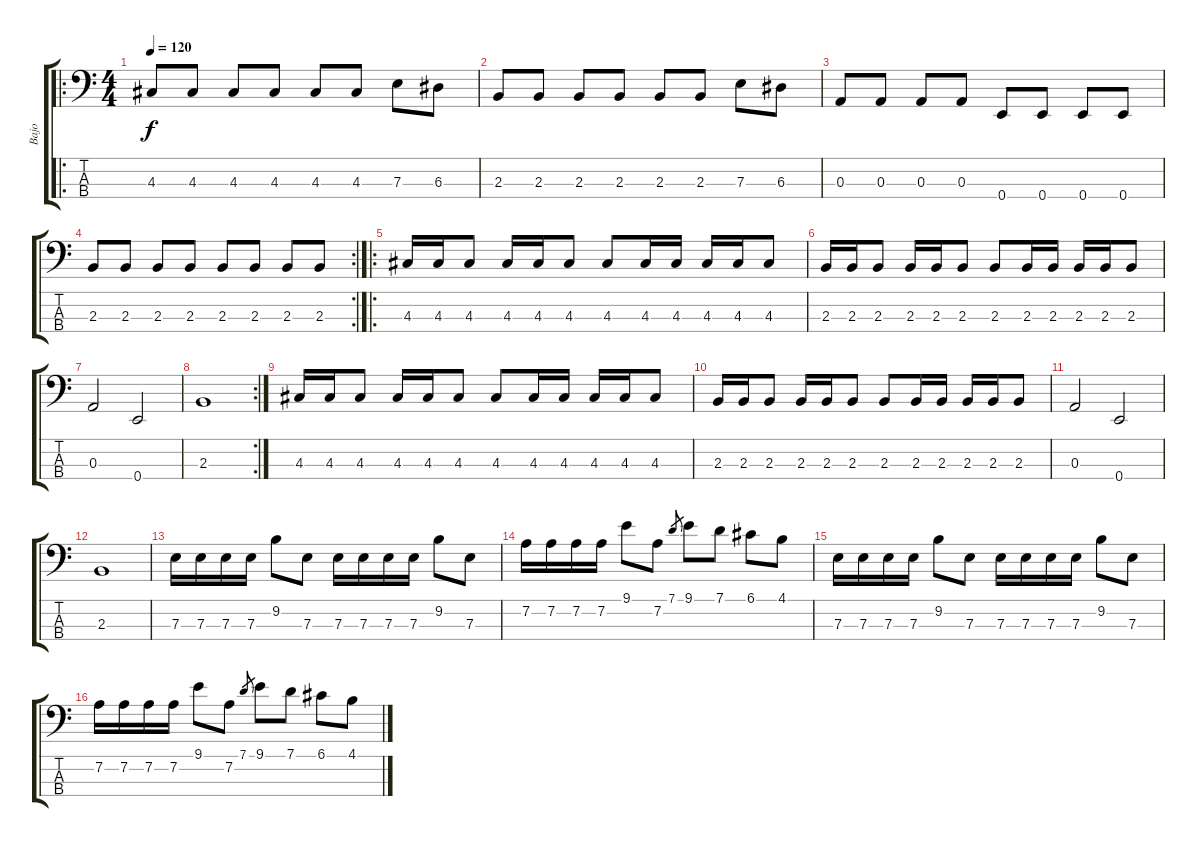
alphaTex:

\track ("Bajo" "Bajo") {instrument electricbassfinger}
\staff {score tabs}
\tuning (G2 D2 A1 E1) {hide}
\ro
\ts (4 4)
\tempo 120
\clef f4
\ks c
4.3.8{dy f instrument electricbassfinger} 4.3.8 4.3.8 4.3.8 4.3.8 4.3.8 7.3.8 6.3.8 |
2.3.8 2.3.8 2.3.8 2.3.8 2.3.8 2.3.8 7.3.8 6.3.8 |
0.3.8 0.3.8 0.3.8 0.3.8 0.4.8 0.4.8 0.4.8 0.4.8 |
\rc 2
2.3.8 2.3.8 2.3.8 2.3.8 2.3.8 2.3.8 2.3.8 2.3.8 |
\ro
4.3.16 4.3.16 4.3.8 4.3.16 4.3.16 4.3.8 4.3.8 4.3.16 4.3.16 4.3.16 4.3.16 4.3.8 |
2.3.16 2.3.16 2.3.8 2.3.16 2.3.16 2.3.8 2.3.8 2.3.16 2.3.16 2.3.16 2.3.16 2.3.8 |
0.3.2 0.4.2 |
\rc 2
2.3.1 |
4.3.16 4.3.16 4.3.8 4.3.16 4.3.16 4.3.8 4.3.8 4.3.16 4.3.16 4.3.16 4.3.16 4.3.8 |
2.3.16 2.3.16 2.3.8 2.3.16 2.3.16 2.3.8 2.3.8 2.3.16 2.3.16 2.3.16 2.3.16 2.3.8 |
0.3.2 0.4.2 |
2.3.1 |
7.3.16 7.3.16 7.3.16 7.3.16 9.2.8 7.3.8 7.3.16 7.3.16 7.3.16 7.3.16 9.2.8 7.3.8 |
7.2.16 7.2.16 7.2.16 7.2.16 9.1.8 7.2.8 7.1.8{gr} 9.1.8 7.1.8 6.1.8 4.1.8 |
7.3.16 7.3.16 7.3.16 7.3.16 9.2.8 7.3.8 7.3.16 7.3.16 7.3.16 7.3.16 9.2.8 7.3.8 |
7.2.16 7.2.16 7.2.16 7.2.16 9.1.8 7.2.8 7.1.8{gr} 9.1.8 7.1.8 6.1.8 4.1.8
